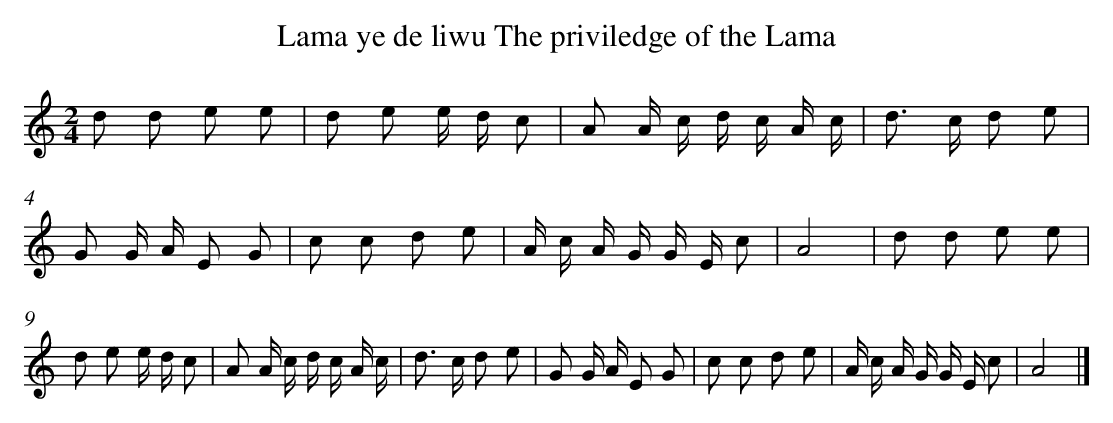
X:1
T: Lama ye de liwu The priviledge of the Lama
L: 1/8
M: 2/4
K: C
d d e e [I:setbarnb 1]|
d e e/ d/ c |
A A/ c/ d/ c/ A/ c/ |
d> c d e |
G G/ A/ E G |
c c d e |
A/ c/ A/ G/ G/ E/ c |
A4 |
d d e e |
d e e/ d/ c |
A A/ c/ d/ c/ A/ c/ |
d> c d e |
G G/ A/ E G |
c c d e |
A/ c/ A/ G/ G/ E/ c |
A4 |]
